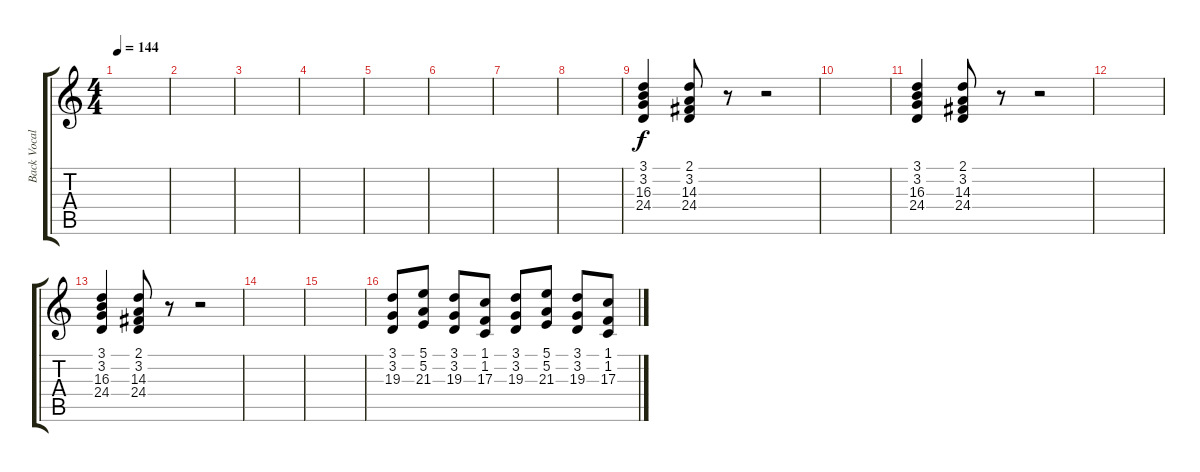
\track ("Back Vocals" "Back Vocal") {instrument choiraahs}
\staff {score tabs}
\tuning (E4 B3 G3 D3 A2 E2) {hide}
\ts (4 4)
\tempo 144
\clef g2
\ks c
|
|
|
|
|
|
|
|
(3.1 3.2 16.3 24.4).4 (2.1 3.2 14.3 24.4).8 r.8 r.2 |
|
(3.1 3.2 16.3 24.4).4 (2.1 3.2 14.3 24.4).8 r.8 r.2 |
|
(3.1 3.2 16.3 24.4).4 (2.1 3.2 14.3 24.4).8 r.8 r.2 |
|
|
(3.1 3.2 19.3).8 (5.1 5.2 21.3).8 (3.1 3.2 19.3).8 (1.1 1.2 17.3).8 (3.1 3.2 19.3).8 (5.1 5.2 21.3).8 (3.1 3.2 19.3).8 (1.1 1.2 17.3).8
